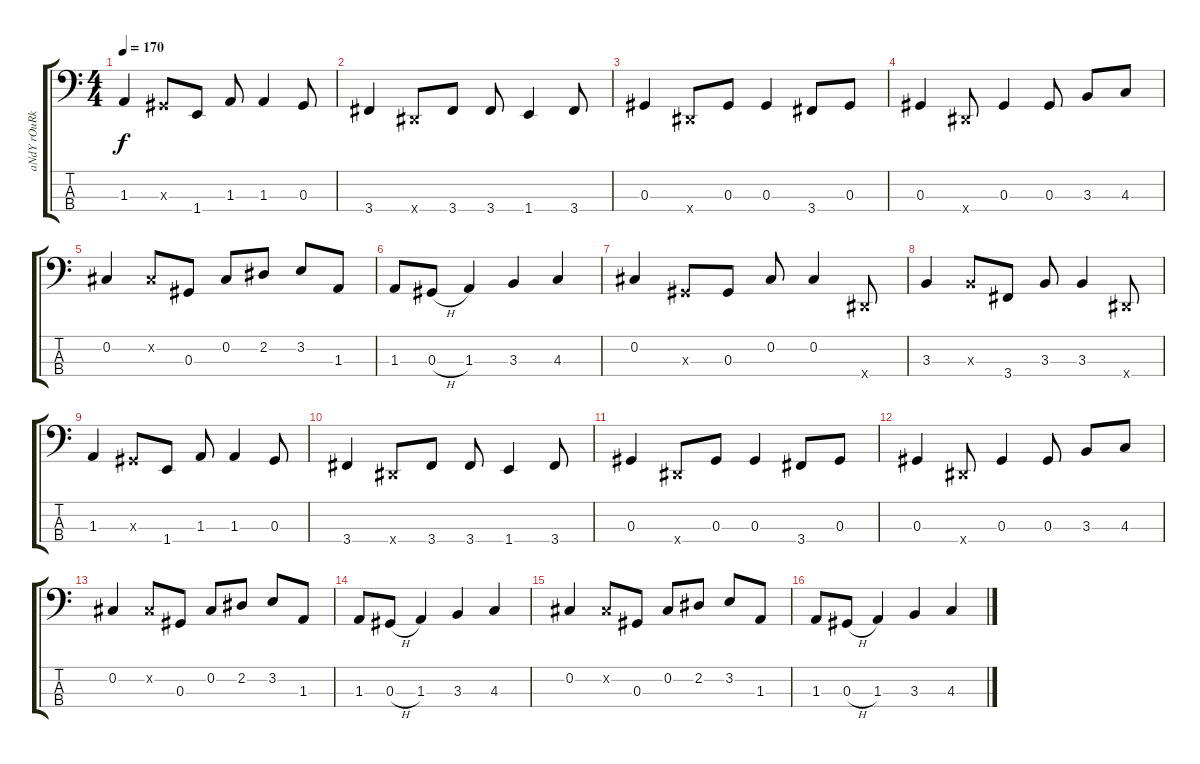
\track ("aNdY rOuRkE" "aNdY rOuRk") {instrument electricbassfinger}
\staff {score tabs}
\tuning (Gb2 Db2 Ab1 Eb1) {hide}
\ts (4 4)
\tempo 170
\clef f4
\ks c
1.3.4{dy f} 0.3{x}.8 1.4.8 1.3.8 1.3.4 0.3.8 |
3.4.4 0.4{x}.8 3.4.8 3.4.8 1.4.4 3.4.8 |
0.3.4 0.4{x}.8 0.3.8 0.3.4 3.4.8 0.3.8 |
0.3.4 0.4{x}.8 0.3.4 0.3.8 3.3.8 4.3.8 |
0.2.4 0.2{x}.8 0.3.8 0.2.8 2.2.8 3.2.8 1.3.8 |
1.3.8 0.3{h}.8 1.3.4 3.3.4 4.3.4 |
0.2.4 0.3{x}.8 0.3.8 0.2.8 0.2.4 0.4{x}.8 |
3.3.4 3.3{x}.8 3.4.8 3.3.8 3.3.4 0.4{x}.8 |
1.3.4 0.3{x}.8 1.4.8 1.3.8 1.3.4 0.3.8 |
3.4.4 0.4{x}.8 3.4.8 3.4.8 1.4.4 3.4.8 |
0.3.4 0.4{x}.8 0.3.8 0.3.4 3.4.8 0.3.8 |
0.3.4 0.4{x}.8 0.3.4 0.3.8 3.3.8 4.3.8 |
0.2.4 0.2{x}.8 0.3.8 0.2.8 2.2.8 3.2.8 1.3.8 |
1.3.8 0.3{h}.8 1.3.4 3.3.4 4.3.4 |
0.2.4 0.2{x}.8 0.3.8 0.2.8 2.2.8 3.2.8 1.3.8 |
1.3.8 0.3{h}.8 1.3.4 3.3.4 4.3.4
